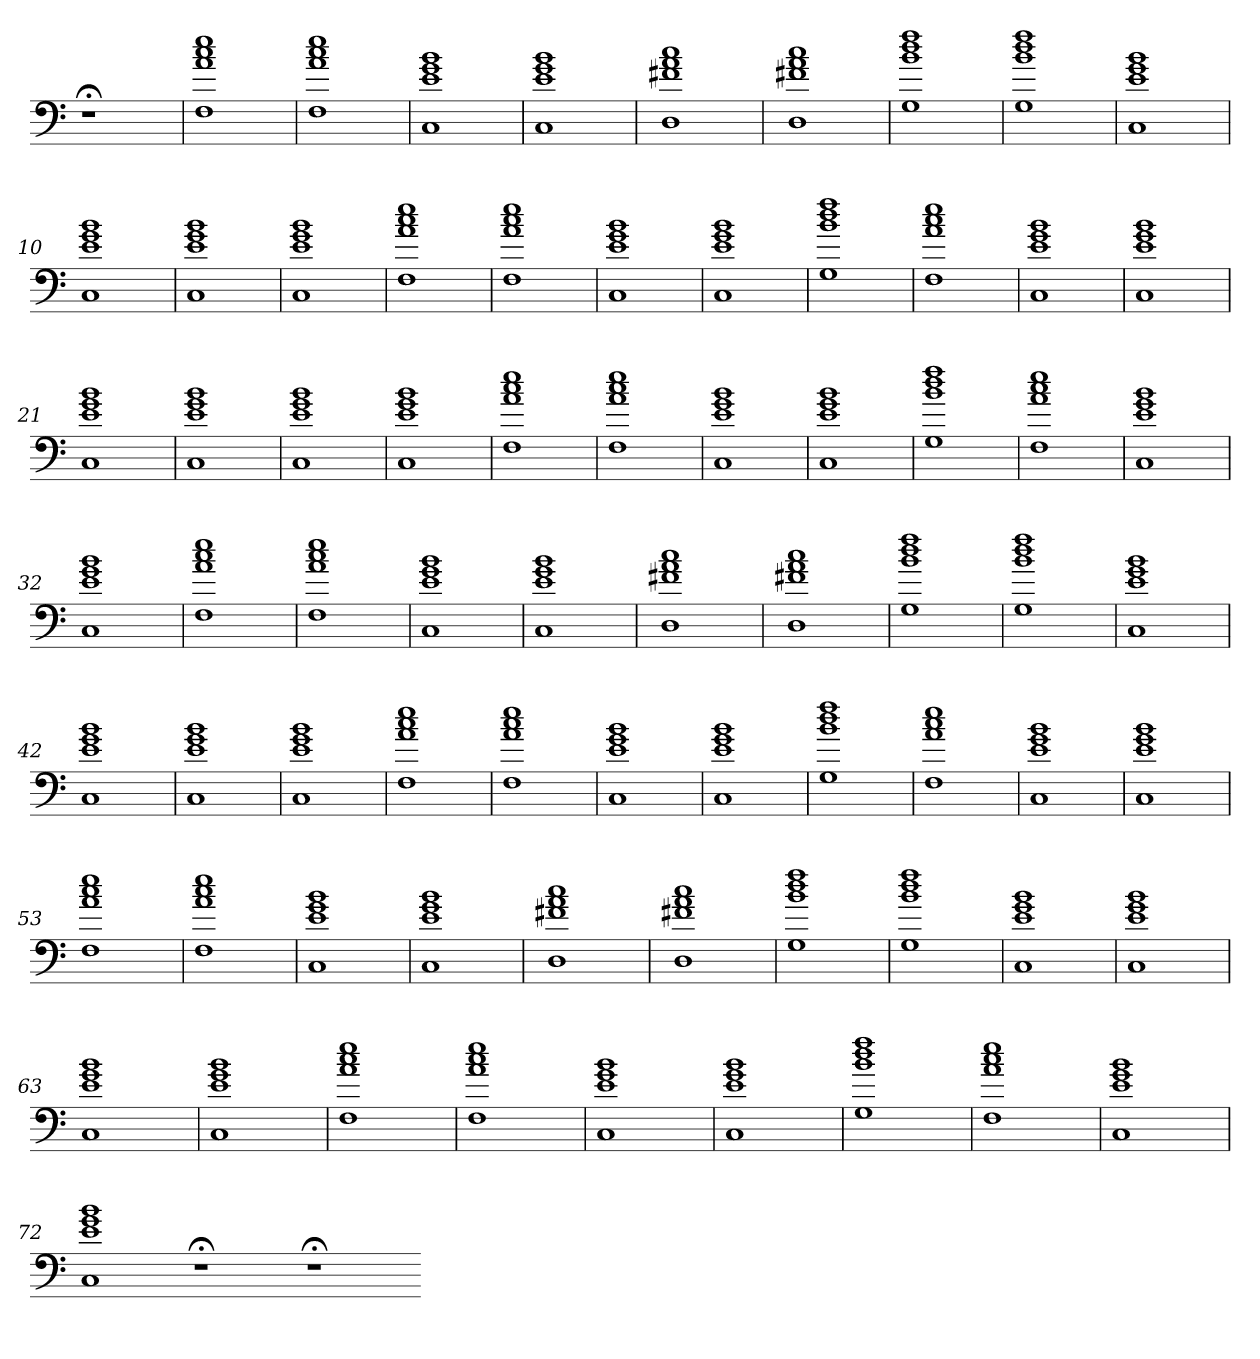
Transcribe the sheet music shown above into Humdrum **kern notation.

**kern
*part1
*staff1
=
1r;<
=1
1F 1a 1cc 1ee
=2
1F 1a 1cc 1ee
=3
1C 1e 1g 1b
=4
1C 1e 1g 1b
=5
1D 1f#X 1a 1cc
=6
1D 1f#X 1a 1cc
=7
1G 1b 1dd 1ff
=8
1G 1b 1dd 1ff
=9
1C 1e 1g 1b
=10
1C 1e 1g 1b
=11
1C 1e 1g 1b
=12
1C 1e 1g 1b
=13
1F 1a 1cc 1ee
=14
1F 1a 1cc 1ee
=15
1C 1e 1g 1b
=16
1C 1e 1g 1b
=17
1G 1b 1dd 1ff
=18
1F 1a 1cc 1ee
=19
1C 1e 1g 1b
=20
1C 1e 1g 1b
=21
1C 1e 1g 1b
=22
1C 1e 1g 1b
=23
1C 1e 1g 1b
=24
1C 1e 1g 1b
=25
1F 1a 1cc 1ee
=26
1F 1a 1cc 1ee
=27
1C 1e 1g 1b
=28
1C 1e 1g 1b
=29
1G 1b 1dd 1ff
=30
1F 1a 1cc 1ee
=31
1C 1e 1g 1b
=32
1C 1e 1g 1b
=33
1F 1a 1cc 1ee
=34
1F 1a 1cc 1ee
=35
1C 1e 1g 1b
=36
1C 1e 1g 1b
=37
1D 1f#X 1a 1cc
=38
1D 1f#X 1a 1cc
=39
1G 1b 1dd 1ff
=40
1G 1b 1dd 1ff
=41
1C 1e 1g 1b
=42
1C 1e 1g 1b
=43
1C 1e 1g 1b
=44
1C 1e 1g 1b
=45
1F 1a 1cc 1ee
=46
1F 1a 1cc 1ee
=47
1C 1e 1g 1b
=48
1C 1e 1g 1b
=49
1G 1b 1dd 1ff
=50
1F 1a 1cc 1ee
=51
1C 1e 1g 1b
=52
1C 1e 1g 1b
=53
1F 1a 1cc 1ee
=54
1F 1a 1cc 1ee
=55
1C 1e 1g 1b
=56
1C 1e 1g 1b
=57
1D 1f#X 1a 1cc
=58
1D 1f#X 1a 1cc
=59
1G 1b 1dd 1ff
=60
1G 1b 1dd 1ff
=61
1C 1e 1g 1b
=62
1C 1e 1g 1b
=63
1C 1e 1g 1b
=64
1C 1e 1g 1b
=65
1F 1a 1cc 1ee
=66
1F 1a 1cc 1ee
=67
1C 1e 1g 1b
=68
1C 1e 1g 1b
=69
1G 1b 1dd 1ff
=70
1F 1a 1cc 1ee
=71
1C 1e 1g 1b
=72
1C 1e 1g 1b
1r;<
1r;<
=-
*-
